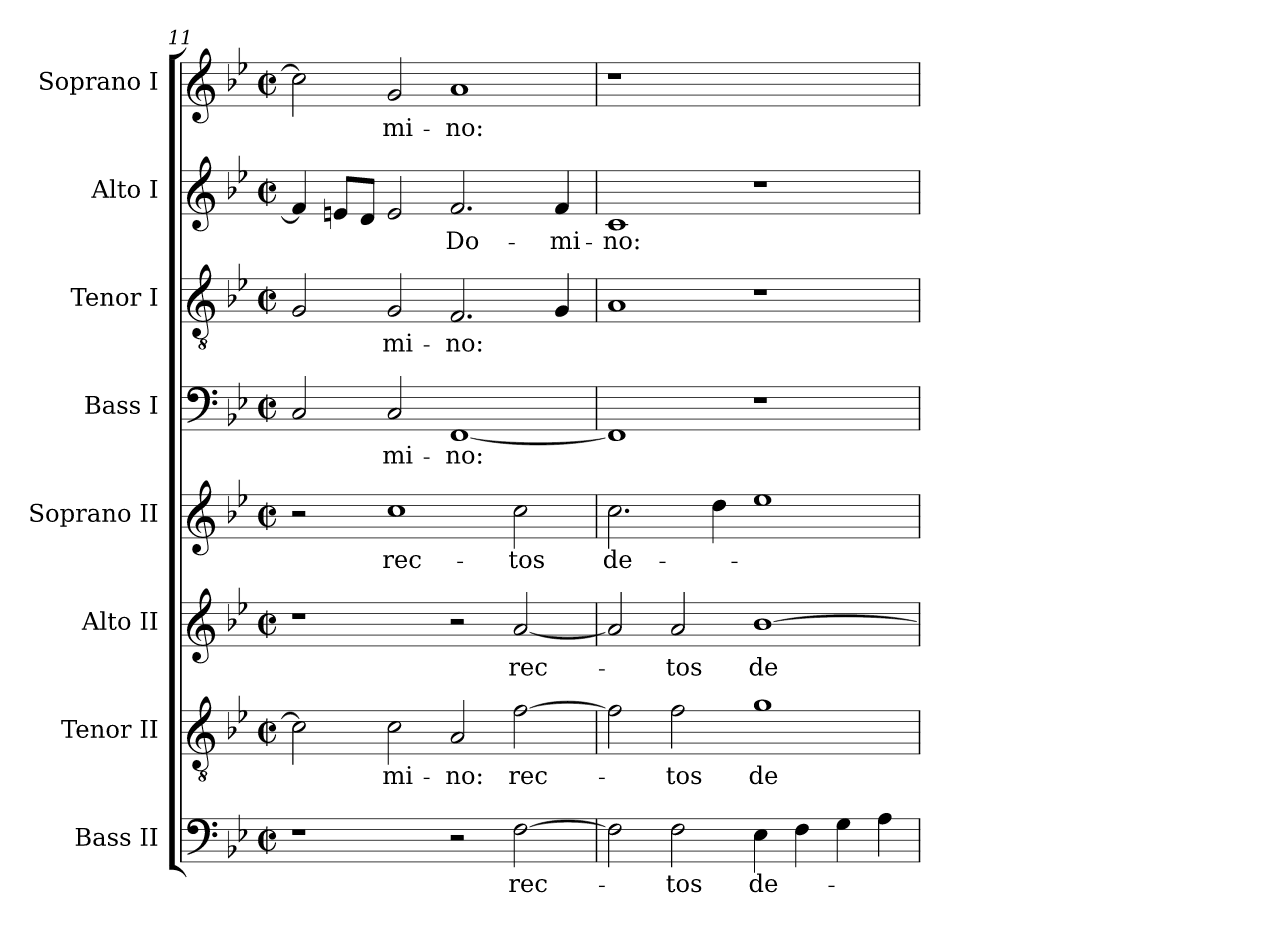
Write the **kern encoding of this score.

**kern	**text	**kern	**text	**kern	**text	**kern	**text	**kern	**text	**kern	**text	**kern	**text	**kern	**text
*part8	*part8	*part7	*part7	*part6	*part6	*part5	*part5	*part4	*part4	*part3	*part3	*part2	*part2	*part1	*part1
*staff8	*staff8	*staff7	*staff7	*staff6	*staff6	*staff5	*staff5	*staff4	*staff4	*staff3	*staff3	*staff2	*staff2	*staff1	*staff1
*I"Bass II	*	*I"Tenor II	*	*I"Alto II	*	*I"Soprano II	*	*I"Bass I	*	*I"Tenor I	*	*I"Alto I	*	*I"Soprano I	*
*clefF4	*	*clefGv2	*	*clefG2	*	*clefG2	*	*clefF4	*	*clefGv2	*	*clefG2	*	*clefG2	*
*k[b-e-]	*	*k[b-e-]	*	*k[b-e-]	*	*k[b-e-]	*	*k[b-e-]	*	*k[b-e-]	*	*k[b-e-]	*	*k[b-e-]	*
*B-:	*	*B-:	*	*B-:	*	*B-:	*	*B-:	*	*B-:	*	*B-:	*	*B-:	*
*M2/2	*	*M2/2	*	*M2/2	*	*M2/2	*	*M2/2	*	*M2/2	*	*M2/2	*	*M2/2	*
*met(c|)	*	*met(c|)	*	*met(c|)	*	*met(c|)	*	*met(c|)	*	*met(c|)	*	*met(c|)	*	*met(c|)	*
=11	=11	=11	=11	=11	=11	=11	=11	=11	=11	=11	=11	=11	=11	=11	=11
1r	.	2ci\]	.	1r	.	2r	.	2Ci/	.	2Gi/	.	4fi/]	.	2cci\]	.
.	.	.	.	.	.	.	.	.	.	.	.	8eni/L	.	.	.
.	.	.	.	.	.	.	.	.	.	.	.	8di/J	.	.	.
!	!	!	!LO:LY:b:color=#000000	!	!	!	!	!	!	!	!	!	!	!	!
!	!	!	!	!	!	!	!LO:LY:b:color=#000000	!	!	!	!	!	!	!	!
!	!	!	!	!	!	!	!	!	!LO:LY:b:color=#000000	!	!	!	!	!	!
!	!	!	!	!	!	!	!	!	!	!	!LO:LY:b:color=#000000	!	!	!	!
!	!	!	!	!	!	!	!	!	!	!	!	!	!	!	!LO:LY:b:color=#000000
.	.	2ci\	-mi-	.	.	1cci	rec-	2Ci/	-mi-	2Gi/	-mi-	2ei/	.	2gi/	-mi-
!	!	!	!LO:LY:b:color=#000000	!	!	!	!	!	!	!	!	!	!	!	!
!	!	!	!	!	!	!	!	!	!LO:LY:b:color=#000000	!	!	!	!	!	!
!	!	!	!	!	!	!	!	!	!	!	!LO:LY:b:color=#000000	!	!	!	!
!	!	!	!	!	!	!	!	!	!	!	!	!	!LO:LY:b:color=#000000	!	!
!	!	!	!	!	!	!	!	!	!	!	!	!	!	!	!LO:LY:b:color=#000000
2r	.	2Ai/	-no:	2r	.	.	.	[<1FFi	-no:	2.Fi/	-no:	2.fi/	Do-	1ai	-no:
!	!LO:LY:b:color=#000000	!	!	!	!	!	!	!	!	!	!	!	!	!	!
!	!	!	!LO:LY:b:color=#000000	!	!	!	!	!	!	!	!	!	!	!	!
!	!	!	!	!	!LO:LY:b:color=#000000	!	!	!	!	!	!	!	!	!	!
!	!	!	!	!	!	!	!LO:LY:b:color=#000000	!	!	!	!	!	!	!	!
[>2Fi\	rec-	[>2fi\	rec-	[<2ai/	rec-	2cci\	-tos	.	.	.	.	.	.	.	.
!	!	!	!	!	!	!	!	!	!	!	!	!	!LO:LY:b:color=#000000	!	!
.	.	.	.	.	.	.	.	.	.	4Gi/	.	4fi/	-mi-	.	.
=12	=12	=12	=12	=12	=12	=12	=12	=12	=12	=12	=12	=12	=12	=12	=12
!	!	!	!	!	!	!	!LO:LY:b:color=#000000	!	!	!	!	!	!	!	!
!	!	!	!	!	!	!	!	!	!	!	!	!	!LO:LY:b:color=#000000	!LO:N:vis=1	!
2Fi\]	.	2fi\]	.	2ai/]	.	2.cci\	de-	1FFi]	.	1Ai	.	1ci	-no:	1r	.
!	!LO:LY:b:color=#000000	!	!	!	!	!	!	!	!	!	!	!	!	!	!
!	!	!	!LO:LY:b:color=#000000	!	!	!	!	!	!	!	!	!	!	!	!
!	!	!	!	!	!LO:LY:b:color=#000000	!	!	!	!	!	!	!	!	!	!
2Fi\	-tos	2fi\	-tos	2ai/	-tos	.	.	.	.	.	.	.	.	.	.
.	.	.	.	.	.	4ddi\	.	.	.	.	.	.	.	.	.
!	!LO:LY:b:color=#000000	!	!	!	!	!	!	!	!	!	!	!	!	!	!
!	!	!	!LO:LY:b:color=#000000	!	!	!	!	!	!	!	!	!	!	!	!
!	!	!	!	!	!LO:LY:b:color=#000000	!	!	!	!	!	!	!	!	!	!
4E-i\	de-	1gi	de-	[>1b-i	de-	1ee-i	.	1r	.	1r	.	1r	.	1ryy	.
4Fi\	.	.	.	.	.	.	.	.	.	.	.	.	.	.	.
4Gi\	.	.	.	.	.	.	.	.	.	.	.	.	.	.	.
4Ai\	.	.	.	.	.	.	.	.	.	.	.	.	.	.	.
=	=	=	=	=	=	=	=	=	=	=	=	=	=	=	=
*-	*-	*-	*-	*-	*-	*-	*-	*-	*-	*-	*-	*-	*-	*-	*-
